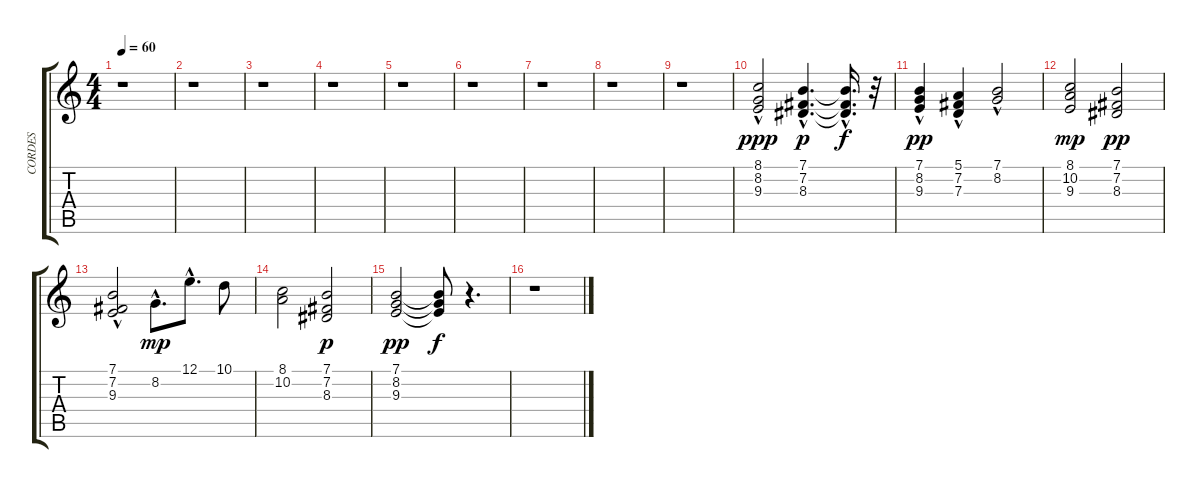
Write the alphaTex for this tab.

\track ("CORDES" "CORDES") {instrument synthstrings2}
\staff {score tabs}
\tuning (E4 B3 G3 D3 A2 E2) {hide}
\ts (4 4)
\tempo 60
\clef g2
\ks c
r.1{dy ppp instrument synthstrings2} |
r.1 |
r.1 |
r.1 |
r.1 |
r.1 |
r.1 |
r.1 |
r.1 |
(8.1 8.2{hac} 9.3).2 (7.1{hac} 7.2{hac} 8.3{hac}).4{d dy p} (7.1{t} 7.2{hac t} 8.3{t}).16{d dy f} r.32 |
(7.1 8.2{hac} 9.3{hac}).4{dy pp} (5.1{hac} 7.2{hac} 7.3).4 (7.1{hac} 8.2).2 |
(8.1 10.2 9.3).2{dy mp} (7.1 7.2 8.3).2{dy pp} |
(7.1{hac} 7.2 9.3).2 8.2{hac}.8{d dy mp} 12.1{hac}.8{d} 10.1.8 |
(8.1 10.2).2 (7.1 7.2 8.3).2{dy p} |
(7.1 8.2 9.3).2{dy pp} (7.1{t} 8.2{t} 9.3{t}).8{dy f} r.4{d} |
r.1
